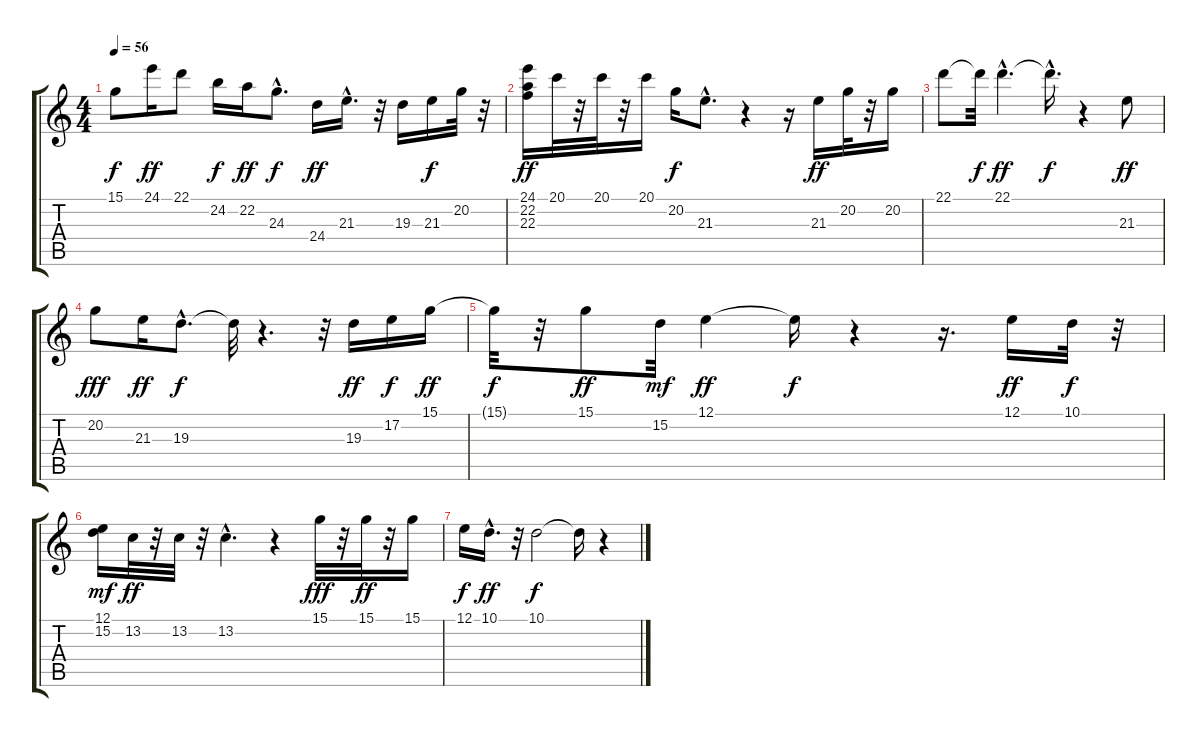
\track "" {instrument flute}
\staff {score tabs}
\tuning (E4 B3 G3 D3 A2 E2) {hide}
\ts (4 4)
\tempo 56
\clef g2
\ks c
15.1{t}.8{dy f} 24.1.16{dy ff} 22.1.8 24.2.16{dy f} 22.2.16{dy ff} 24.3{hac}.8{d dy f} 24.4.16{dy ff} 21.3{hac}.16{d} r.32 19.3.16 21.3.16{dy f} 20.2.32 r.32 |
(24.1 22.2 22.3).16{dy ff} 20.1.32 r.32 20.1.32 r.32 20.1.16 20.2.16{dy f} 21.3{hac}.8{d} r.4 r.16 21.3.16{dy ff} 20.2.32 r.32 20.2.16 |
22.1.8 22.1{t}.32{dy f} 22.1{hac}.4{d dy ff} 22.1{hac t}.16{d dy f} r.4 21.3.8{dy ff} |
20.2.8{dy fff} 21.3.16{dy ff} 19.3{hac}.8{d dy f} 19.3{t}.32 r.4{d} r.32 19.3.16{dy ff} 17.2.16{dy f} 15.1.16{dy ff} |
15.1{t}.32{dy f} r.32 15.1.8{dy ff} 15.2.32{dy mf} 12.1.4{dy ff} 12.1{t}.16{dy f} r.4 r.16{d} 12.1.16{dy ff} 10.1.32{dy f} r.32 |
(12.1 15.2).16{dy mf} 13.2.32{dy ff} r.32 13.2.32 r.32 13.2{hac}.4{d} r.4 15.1.32{dy fff} r.32 15.1.32{dy ff} r.32 15.1.16 |
12.1.16{dy f} 10.1{hac}.16{d dy ff} r.32 10.1.2{dy f} 10.1{t}.16 r.4
